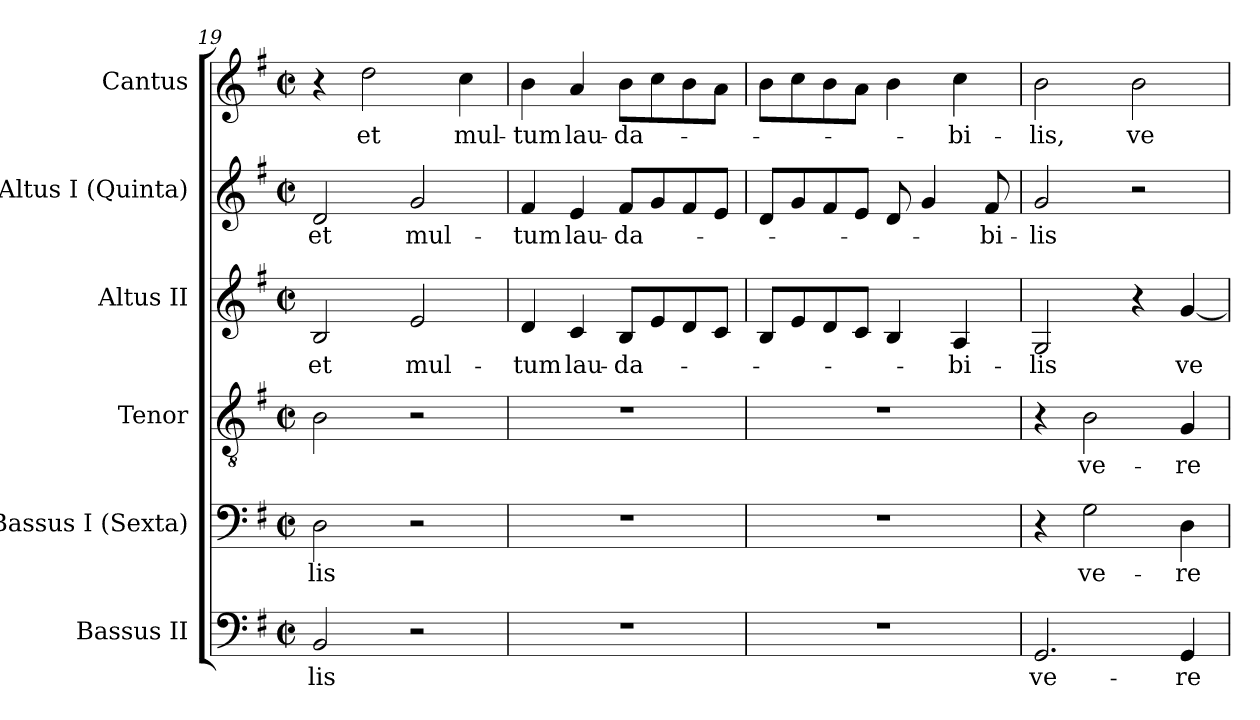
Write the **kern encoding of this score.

**kern	**text	**kern	**text	**kern	**text	**kern	**text	**kern	**text	**kern	**text
*part6	*part6	*part5	*part5	*part4	*part4	*part3	*part3	*part2	*part2	*part1	*part1
*staff6	*staff6	*staff5	*staff5	*staff4	*staff4	*staff3	*staff3	*staff2	*staff2	*staff1	*staff1
*I"Bassus II	*	*I"Bassus I (Sexta)	*	*I"Tenor	*	*I"Altus II	*	*I"Altus I (Quinta)	*	*I"Cantus	*
*I'B.	*	*I'B.	*	*I'T.	*	*I'A.	*	*I'A.	*	*I'S.	*
*clefF4	*	*clefF4	*	*clefGv2	*	*clefG2	*	*clefG2	*	*clefG2	*
*	*	*	*	*ITrd7c12	*	*	*	*	*	*	*
*k[f#]	*	*k[f#]	*	*k[f#]	*	*k[f#]	*	*k[f#]	*	*k[f#]	*
*G:	*	*G:	*	*G:	*	*G:	*	*G:	*	*G:	*
*M2/2	*	*M2/2	*	*M2/2	*	*M2/2	*	*M2/2	*	*M2/2	*
*met(c|)	*	*met(c|)	*	*met(c|)	*	*met(c|)	*	*met(c|)	*	*met(c|)	*
=19	=19	=19	=19	=19	=19	=19	=19	=19	=19	=19	=19
!	!LO:LY:b:color=#000000	!	!	!	!	!	!	!	!	!	!
!	!	!	!LO:LY:b:color=#000000	!	!	!	!	!	!	!	!
!	!	!	!	!	!	!	!LO:LY:b:color=#000000	!	!	!	!
!	!	!	!	!	!	!	!	!	!LO:LY:b:color=#000000	!	!
2BBi/	-lis	2Di\	-lis	2BBi\	.	2Bi/	et	2di/	et	4r	.
!	!	!	!	!	!	!	!	!	!	!	!LO:LY:b:color=#000000
.	.	.	.	.	.	.	.	.	.	2ddi\	et
!	!	!	!	!	!	!	!LO:LY:b:color=#000000	!	!	!	!
!	!	!	!	!	!	!	!	!	!LO:LY:b:color=#000000	!	!
2r	.	2r	.	2r	.	2ei/	mul-	2gi/	mul-	.	.
!	!	!	!	!	!	!	!	!	!	!	!LO:LY:b:color=#000000
.	.	.	.	.	.	.	.	.	.	4cci\	mul-
=20	=20	=20	=20	=20	=20	=20	=20	=20	=20	=20	=20
!	!	!	!	!	!	!	!LO:LY:b:color=#000000	!	!	!	!
!	!	!	!	!	!	!	!	!	!LO:LY:b:color=#000000	!	!
!	!	!	!	!	!	!	!	!	!	!	!LO:LY:b:color=#000000
1r	.	1r	.	1r	.	4di/	-tum	4f#i/	-tum	4bi\	-tum
!	!	!	!	!	!	!	!LO:LY:b:color=#000000	!	!	!	!
!	!	!	!	!	!	!	!	!	!LO:LY:b:color=#000000	!	!
!	!	!	!	!	!	!	!	!	!	!	!LO:LY:b:color=#000000
.	.	.	.	.	.	4ci/	lau-	4ei/	lau-	4ai/	lau-
!	!	!	!	!	!	!	!LO:LY:b:color=#000000	!	!	!	!
!	!	!	!	!	!	!	!	!	!LO:LY:b:color=#000000	!	!
!	!	!	!	!	!	!	!	!	!	!	!LO:LY:b:color=#000000
.	.	.	.	.	.	8Bi/L	-da-	8f#i/L	-da-	8bi\L	-da-
.	.	.	.	.	.	8ei/	.	8gi/	.	8cci\	.
.	.	.	.	.	.	8di/	.	8f#i/	.	8bi\	.
.	.	.	.	.	.	8ci/J	.	8ei/J	.	8ai\J	.
=21	=21	=21	=21	=21	=21	=21	=21	=21	=21	=21	=21
1r	.	1r	.	1r	.	8Bi/L	.	8di/L	.	8bi\L	.
.	.	.	.	.	.	8ei/	.	8gi/	.	8cci\	.
.	.	.	.	.	.	8di/	.	8f#i/	.	8bi\	.
.	.	.	.	.	.	8ci/J	.	8ei/J	.	8ai\J	.
.	.	.	.	.	.	4Bi/	.	8di/	.	4bi\	.
.	.	.	.	.	.	.	.	4gi/	.	.	.
!	!	!	!	!	!	!	!LO:LY:b:color=#000000	!	!	!	!
!	!	!	!	!	!	!	!	!	!	!	!LO:LY:b:color=#000000
.	.	.	.	.	.	4Ai/	-bi-	.	.	4cci\	-bi-
!	!	!	!	!	!	!	!	!	!LO:LY:b:color=#000000	!	!
.	.	.	.	.	.	.	.	8f#i/	-bi-	.	.
=22	=22	=22	=22	=22	=22	=22	=22	=22	=22	=22	=22
!	!LO:LY:b:color=#000000	!	!	!	!	!	!	!	!	!	!
!	!	!	!	!	!	!	!LO:LY:b:color=#000000	!	!	!	!
!	!	!	!	!	!	!	!	!	!LO:LY:b:color=#000000	!	!
!	!	!	!	!	!	!	!	!	!	!	!LO:LY:b:color=#000000
2.GGi/	ve-	4r	.	4r	.	2Gi/	-lis	2gi/	-lis	2bi\	-lis,
!	!	!	!LO:LY:b:color=#000000	!	!	!	!	!	!	!	!
!	!	!	!	!	!LO:LY:b:color=#000000	!	!	!	!	!	!
.	.	2Gi\	ve-	2BBi\	ve-	.	.	.	.	.	.
!	!	!	!	!	!	!	!	!	!	!	!LO:LY:b:color=#000000
.	.	.	.	.	.	4r	.	2r	.	2bi\	ve-
!	!LO:LY:b:color=#000000	!	!	!	!	!	!	!	!	!	!
!	!	!	!LO:LY:b:color=#000000	!	!	!	!	!	!	!	!
!	!	!	!	!	!LO:LY:b:color=#000000	!	!	!	!	!	!
!	!	!	!	!	!	!	!LO:LY:b:color=#000000	!	!	!	!
4GGi/	-re	4Di\	-re	4GGi/	-re	[<4gi/	ve-	.	.	.	.
=	=	=	=	=	=	=	=	=	=	=	=
*-	*-	*-	*-	*-	*-	*-	*-	*-	*-	*-	*-
